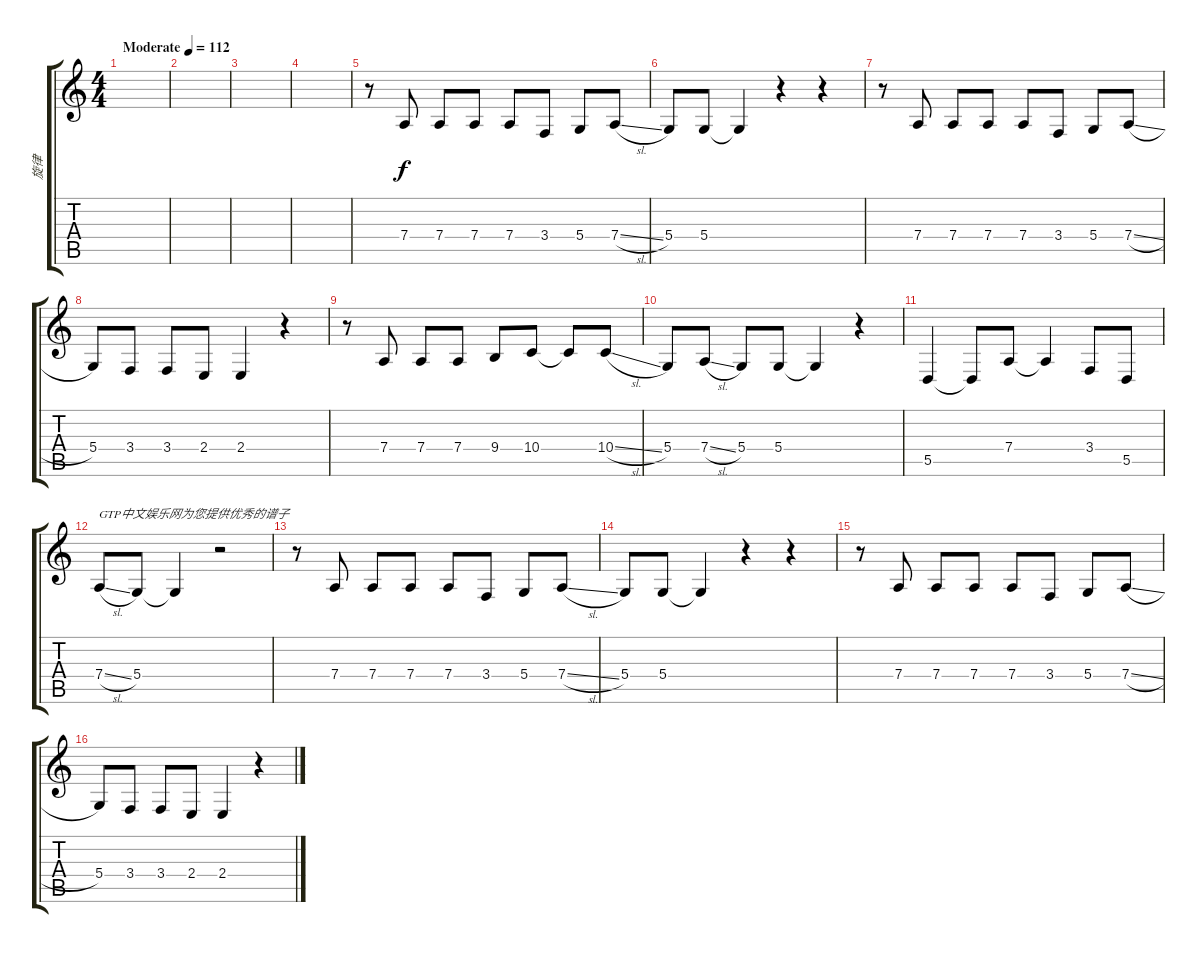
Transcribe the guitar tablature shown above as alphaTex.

\track ("旋律" "旋律") {instrument cello}
\staff {score tabs}
\tuning (E4 B3 G3 D3 A2 E2) {hide}
\ts (4 4)
\tempo (112 "Moderate")
\clef g2
\ks c
|
|
|
|
r.8 7.4.8 7.4.8 7.4.8 7.4.8 3.4.8 5.4.8 7.4{sl}.8 |
5.4.8 5.4.8 5.4{t}.4 r.4 r.4 |
r.8 7.4.8 7.4.8 7.4.8 7.4.8 3.4.8 5.4.8 7.4{sl}.8 |
5.4.8 3.4.8 3.4.8 2.4.8 2.4.4 r.4 |
r.8 7.4.8 7.4.8 7.4.8 9.4.8 10.4.8 10.4{t}.8 10.4{sl}.8 |
5.4.8 7.4{sl}.8 5.4.8 5.4.8 5.4{t}.4 r.4 |
5.5.4 5.5{t}.8 7.4.8 7.4{t}.4 3.4.8 5.5.8 |
7.4{sl}.8{txt "GTP中文娱乐网为您提供优秀的谱子"} 5.4.8 5.4{t}.4 r.2 |
r.8 7.4.8 7.4.8 7.4.8 7.4.8 3.4.8 5.4.8 7.4{sl}.8 |
5.4.8 5.4.8 5.4{t}.4 r.4 r.4 |
r.8 7.4.8 7.4.8 7.4.8 7.4.8 3.4.8 5.4.8 7.4{sl}.8 |
5.4.8 3.4.8 3.4.8 2.4.8 2.4.4 r.4
